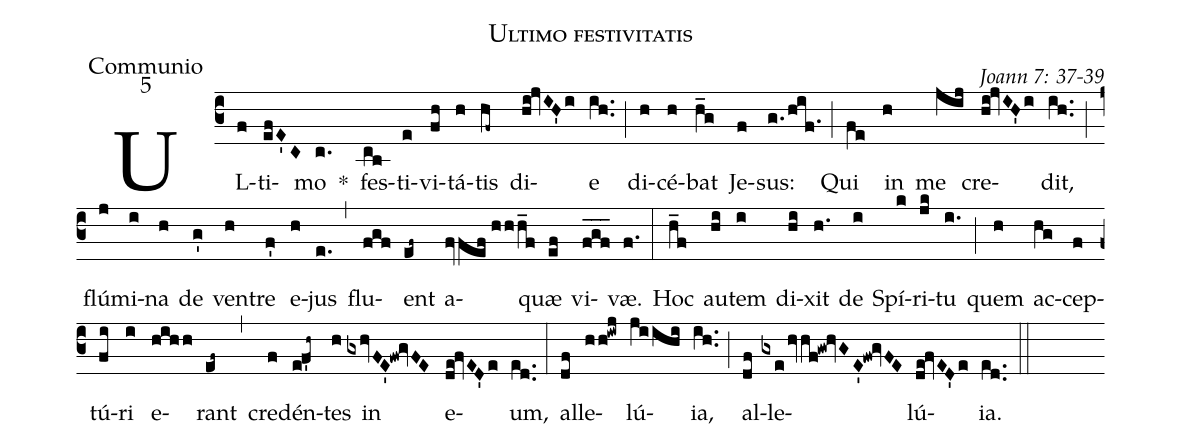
name: Ultimo festivitatis;
office-part: Communio;
mode: 5;
commentary: Joann 7: 37-39;
%%
(c3) UL(f)ti(efE'C)mo(c.) *() fes(cb)ti(e)vi(fh)tá(h)tis(hf~) di(hi!jvIH'i)e(ih..) (;) di(h)cé(h)bat(h_g) Je(f)sus:(g./hif.1) (;) Qui(fe) in(h) me(jij) cre(hi!jvIH'i)dit,(ih..) (;) flú(j)mi(i)na(h) de(g') ven(h)tre(f') e(h)jus(e.) (,) flu(fgf)ent(ef~) a(fvfef//hhh_f)quæ(ef) vi(f_g_f_)væ.(f.) (:)
Hoc(h_f) au(hi)tem(i) di(hi)xit(h.) de(i) Spí(k)ri(jk)tu(i.) (;) quem(h) ac(hg)cep(f)tú(fi)ri(i) e(hihh)rant(ef~) (,) cre(f)dén(e!f'h~)tes(h) in(gxhvFE'!fw!gvFE) e(de!fvED'e)um,(ed..) (:)
al(df)le(hh!iwj)lú(jiihi)ia,(ih..) (;) al(df)le(gxe/hvhf!gw!hvGE'!fw!gvFE)lú(de!fvED'e)ia.(ed..) (::)
